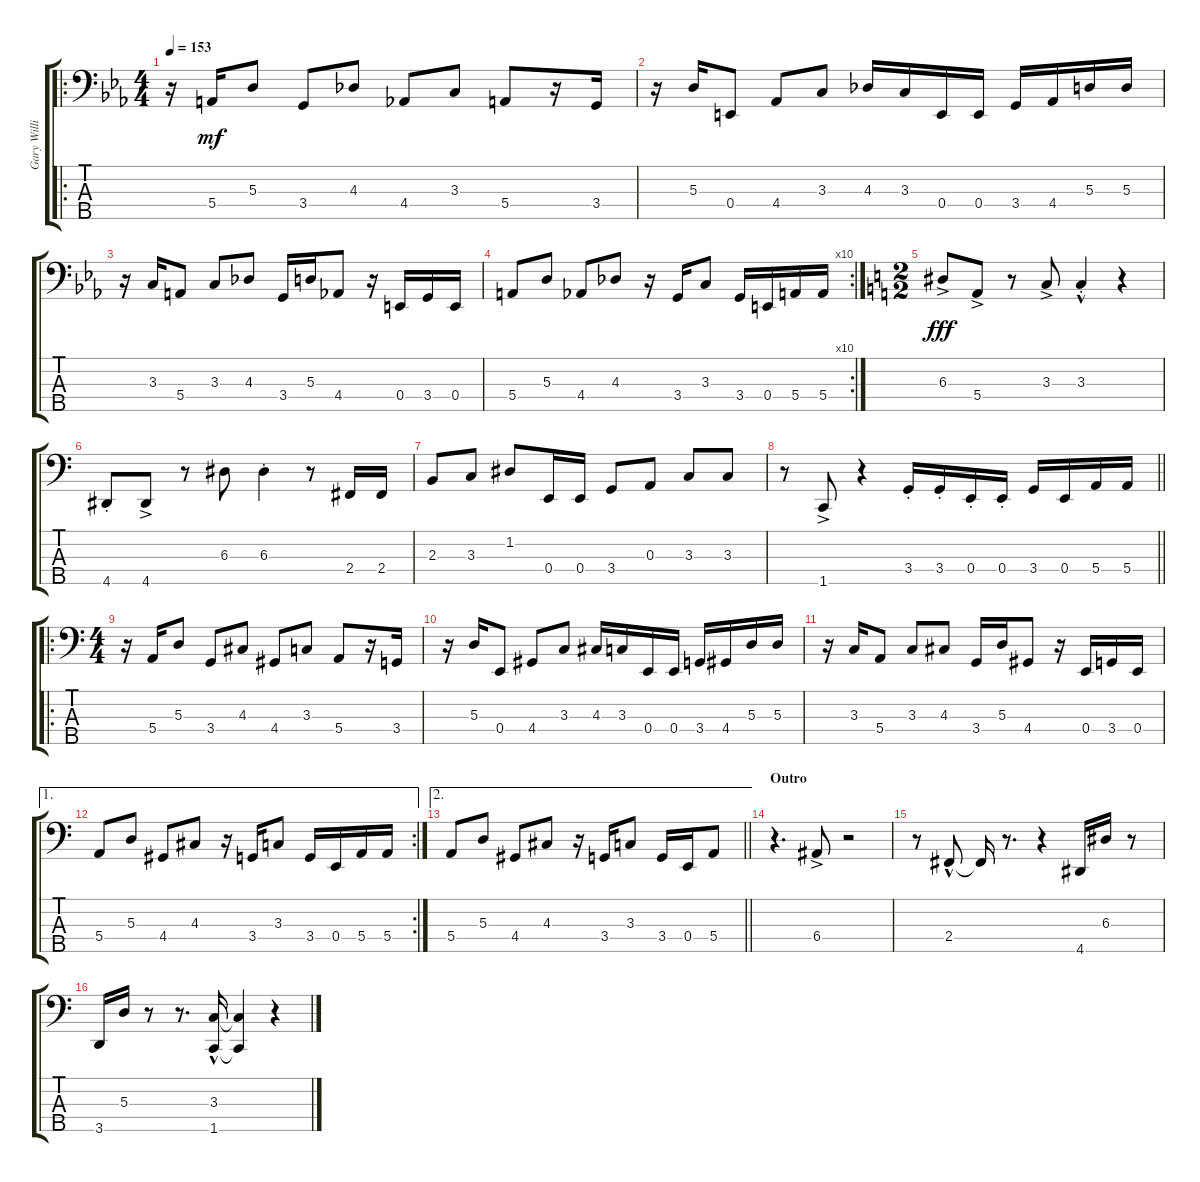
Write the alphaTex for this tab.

\track ("Gary Willis - 5-string el. bass #1" "Gary Willi") {instrument fretlessbass}
\staff {score tabs}
\tuning (G2 D2 A1 E1 B0) {hide}
\ro
\ts (4 4)
\tempo 153
\clef f4
\ks eb
r.16{dy mf} 5.4.16 5.3.8 3.4.8 4.3.8 4.4.8 3.3.8 5.4.8 r.16 3.4.16 |
r.16 5.3.16 0.4.8 4.4.8 3.3.8 4.3.16 3.3.16 0.4.16 0.4.16 3.4.16 4.4.16 5.3.16 5.3.16 |
r.16 3.3.16 5.4.8 3.3.8 4.3.8 3.4.16 5.3.16 4.4.8 r.16 0.4.16 3.4.16 0.4.16 |
\rc 10
5.4.8 5.3.8 4.4.8 4.3.8 r.16 3.4.16 3.3.8 3.4.16 0.4.16 5.4.16 5.4.16 |
\ts (2 2)
\ks c
6.3{ac}.8{dy fff} 5.4{ac}.8 r.8 3.3{ac}.8 3.3{hac st}.4 r.4 |
4.5{st}.8 4.5{ac}.8 r.8 6.3.8 6.3{st}.4 r.8 2.4.16 2.4.16 |
2.3.8 3.3.8 1.2.8 0.4.16 0.4.16 3.4.8 0.3.8 3.3.8 3.3.8 |
\barLineRight lightlight
r.8 1.5{ac}.8 r.4 3.4{st}.16 3.4{st}.16 0.4{st}.16 0.4{st}.16 3.4.16 0.4.16 5.4.16 5.4.16 |
\ro
\ts (4 4)
r.16 5.4.16 5.3.8 3.4.8 4.3.8 4.4.8 3.3.8 5.4.8 r.16 3.4.16 |
r.16 5.3.16 0.4.8 4.4.8 3.3.8 4.3.16 3.3.16 0.4.16 0.4.16 3.4.16 4.4.16 5.3.16 5.3.16 |
r.16 3.3.16 5.4.8 3.3.8 4.3.8 3.4.16 5.3.16 4.4.8 r.16 0.4.16 3.4.16 0.4.16 |
\ae 1
\rc 2
5.4.8 5.3.8 4.4.8 4.3.8 r.16 3.4.16 3.3.8 3.4.16 0.4.16 5.4.16 5.4.16 |
\ae 2
\barLineRight lightlight
5.4.8 5.3.8 4.4.8 4.3.8 r.16 3.4.16 3.3.8 3.4.16 0.4.16 5.4.8 |
\section ("" "Outro")
r.4{d} 6.4{ac}.8 r.2 |
r.8 2.4{hac}.8 2.4{t}.16 r.8{d} r.4 4.5.16 6.3.16 r.8 |
3.5.16 5.3.16 r.8 r.8{d} (3.3{hac} 1.5{hac}).16 (3.3{t} 1.5{t}).4 r.4
